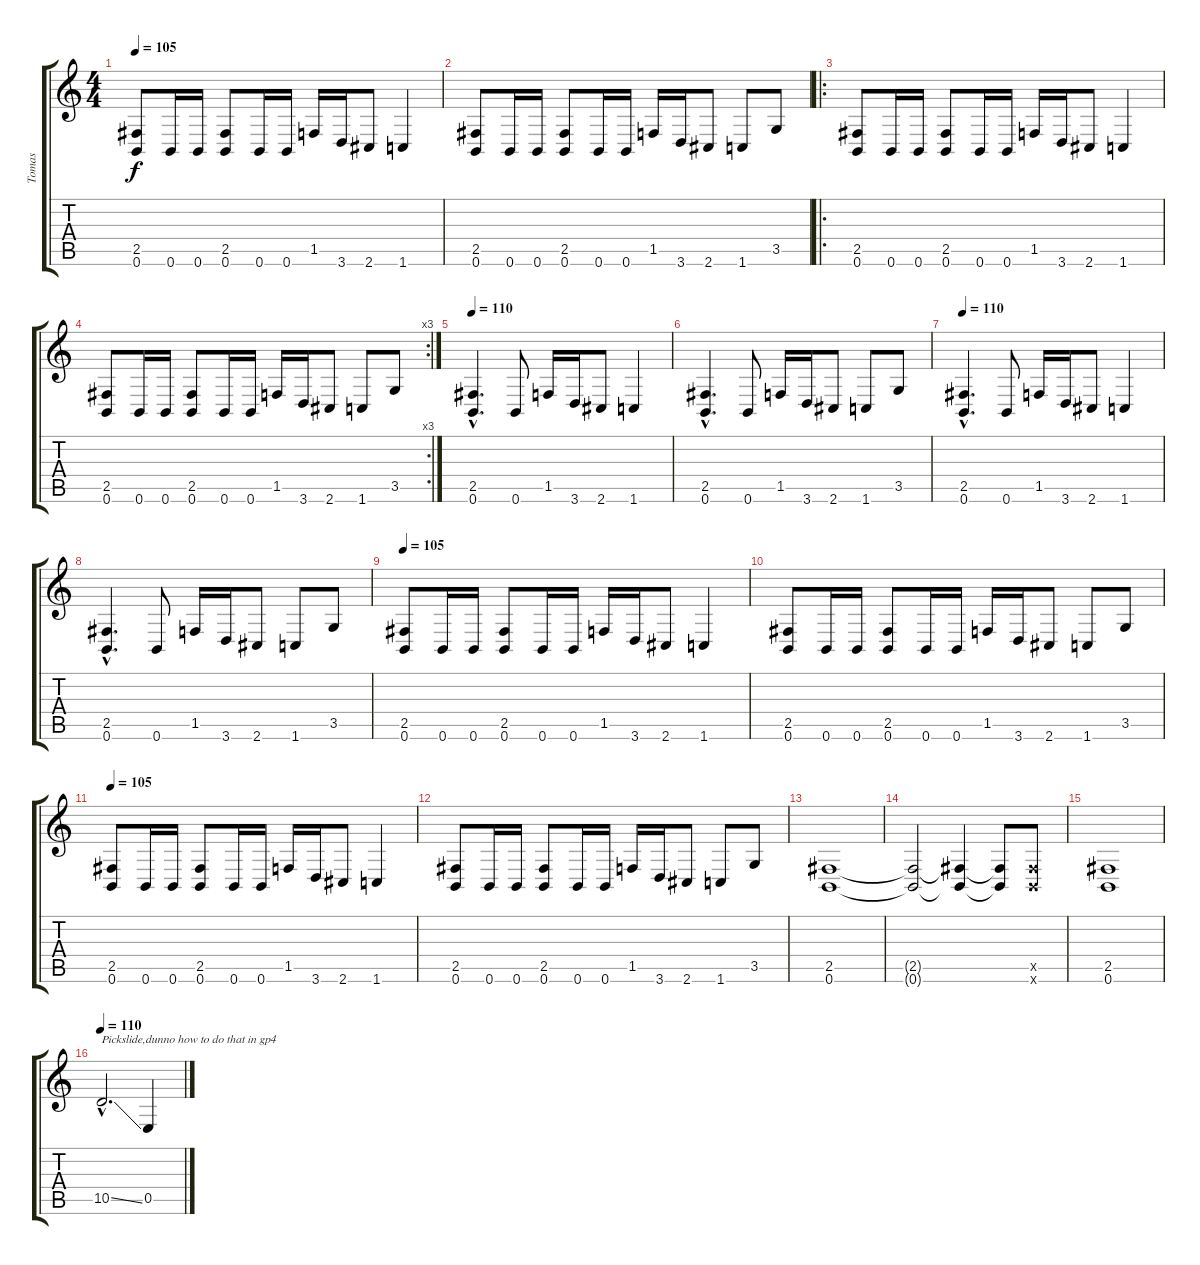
\track ("Tomas" "Tomas") {instrument distortionguitar}
\staff {score tabs}
\tuning (B3 Gb3 D3 A2 E2 B1) {hide}
\ts (4 4)
\tempo 105
\clef g2
\ks c
(2.5 0.6).8{dy f instrument distortionguitar} 0.6.16 0.6.16 (2.5 0.6).8 0.6.16 0.6.16 1.5.16 3.6.16 2.6.8 1.6.4 |
(2.5 0.6).8 0.6.16 0.6.16 (2.5 0.6).8 0.6.16 0.6.16 1.5.16 3.6.16 2.6.8 1.6.8 3.5.8 |
\ro
(2.5 0.6).8 0.6.16 0.6.16 (2.5 0.6).8 0.6.16 0.6.16 1.5.16 3.6.16 2.6.8 1.6.4 |
\rc 3
(2.5 0.6).8 0.6.16 0.6.16 (2.5 0.6).8 0.6.16 0.6.16 1.5.16 3.6.16 2.6.8 1.6.8 3.5.8 |
\tempo 110
(2.5{hac} 0.6{hac}).4{d} 0.6.8 1.5.16 3.6.16 2.6.8 1.6.4 |
(2.5{hac} 0.6{hac}).4{d} 0.6.8 1.5.16 3.6.16 2.6.8 1.6.8 3.5.8 |
\tempo 110
(2.5{hac} 0.6{hac}).4{d} 0.6.8 1.5.16 3.6.16 2.6.8 1.6.4 |
(2.5{hac} 0.6{hac}).4{d} 0.6.8 1.5.16 3.6.16 2.6.8 1.6.8 3.5.8 |
\tempo 105
(2.5 0.6).8 0.6.16 0.6.16 (2.5 0.6).8 0.6.16 0.6.16 1.5.16 3.6.16 2.6.8 1.6.4 |
(2.5 0.6).8 0.6.16 0.6.16 (2.5 0.6).8 0.6.16 0.6.16 1.5.16 3.6.16 2.6.8 1.6.8 3.5.8 |
\tempo 105
(2.5 0.6).8 0.6.16 0.6.16 (2.5 0.6).8 0.6.16 0.6.16 1.5.16 3.6.16 2.6.8 1.6.4 |
(2.5 0.6).8 0.6.16 0.6.16 (2.5 0.6).8 0.6.16 0.6.16 1.5.16 3.6.16 2.6.8 1.6.8 3.5.8 |
(2.5 0.6).1 |
(2.5{t} 0.6{t}).2 (2.5{t} 0.6{t}).4 (2.5{t} 0.6{t}).8 (2.5{x} 0.6{x}).8 |
(2.5 0.6).1 |
\tempo 110
10.5{ss hac}.2{d txt "Pickslide,dunno how to do that in gp4"} 0.5.4
